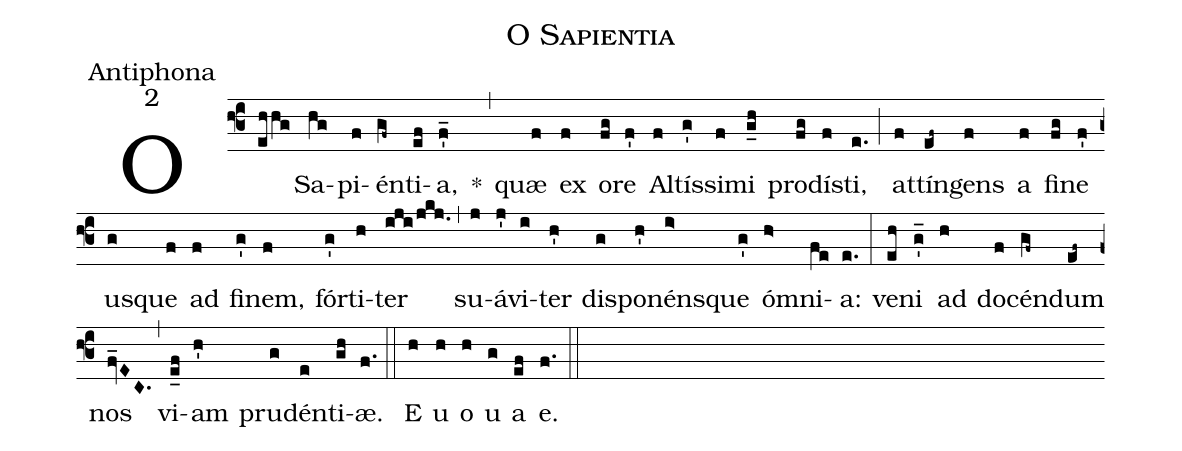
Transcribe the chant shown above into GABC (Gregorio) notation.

name:O Sapientia;
office-part:Antiphona;
mode:2;
%%
(f3) O(ehhg) Sa(hg)pi(f)én(gf~)ti(ef)a,(f'_) *(,) quæ(f) ex(f) o(fg)re(f') Al(f)tís(g')si(f)mi(g_h) pro(fg)dí(f)sti,(e.) (;) at(f)tín(ef~)gens(f) a(f) fi(fg)ne(f') u(g)sque(f) ad(f) fi(g')nem,(f) fór(g')ti(h)ter(iji/jkj.) (,) su(j)á(j')vi(i)ter(h') di(g)spo(h')néns(i>)que(g') ó(h>)mni(fe)a:(e.) (:) ve(eh)ni(g'_) ad(h) do(f)cén(gf~)dum(ef~) nos(fv_EC.) (,) vi(e_f)am(h') pru(g)dén(e)ti(gh)æ.(f.) (::) E(h) u(h) o(h) u(g) a(ef) e.(f.) (::)
